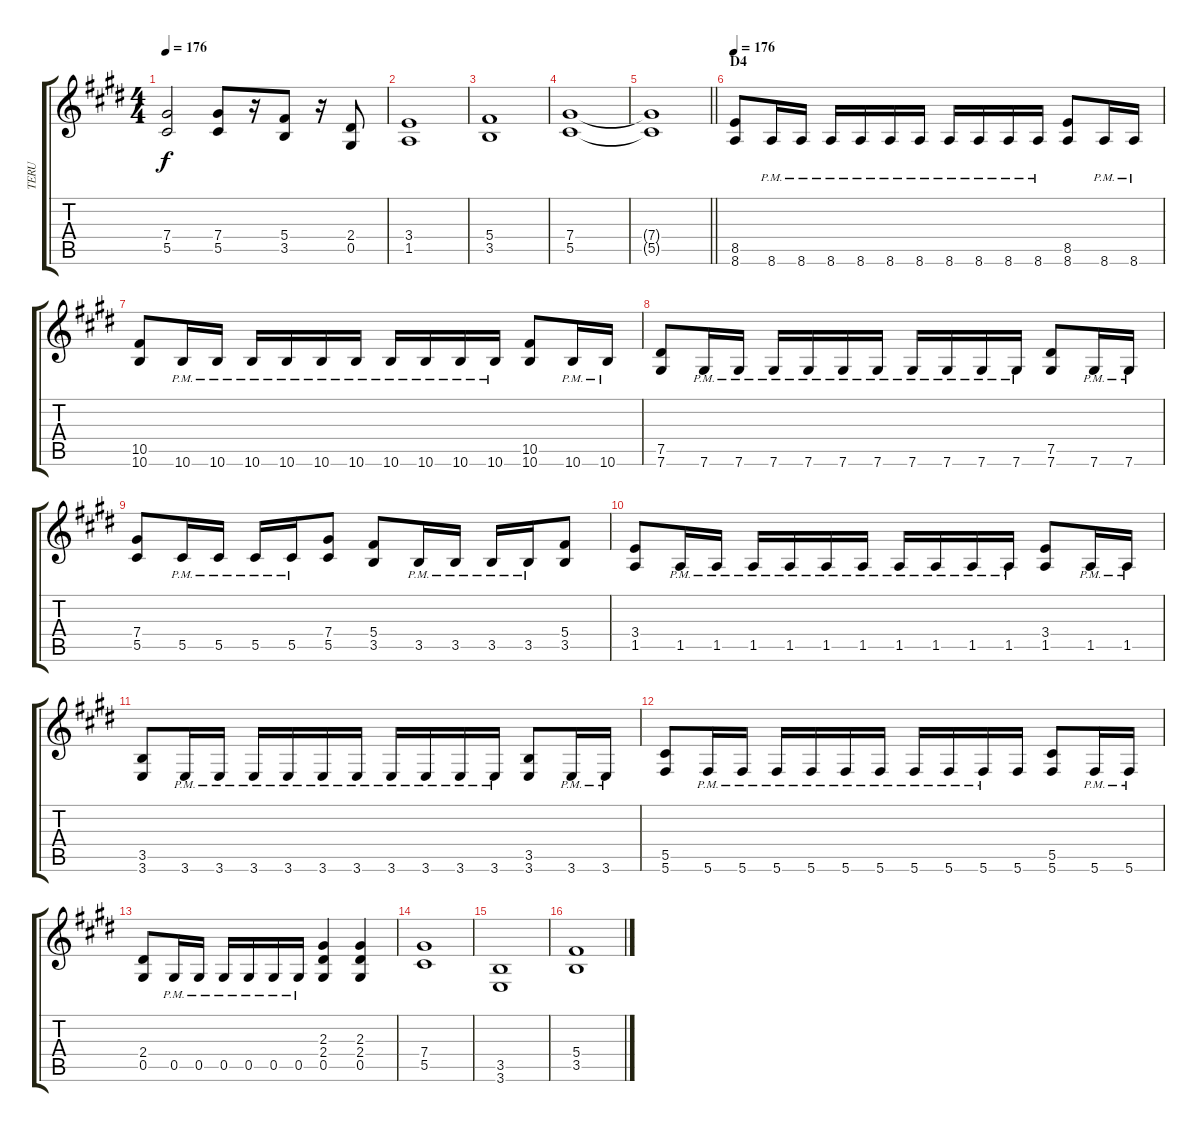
\track ("TERU" "TERU") {instrument distortionguitar}
\staff {score tabs}
\tuning (Eb4 Bb3 Gb3 Db3 Ab2 Db2) {hide}
\ts (4 4)
\tempo 176
\clef g2
\ks c#minor
(7.4 5.5).2{dy f} (7.4 5.5).8 r.16 (5.4 3.5).8 r.16 (2.4 0.5).8 |
(3.4 1.5).1 |
(5.4 3.5).1 |
(7.4 5.5).1 |
\barLineRight lightlight
(7.4{t} 5.5{t}).1 |
\section ("" "D4")
\tempo 176
(8.5 8.6).8 8.6{pm}.16 8.6{pm}.16 8.6{pm}.16 8.6{pm}.16 8.6{pm}.16 8.6{pm}.16 8.6{pm}.16 8.6{pm}.16 8.6{pm}.16 8.6{pm}.16 (8.5 8.6).8 8.6{pm}.16 8.6{pm}.16 |
(10.5 10.6).8 10.6{pm}.16 10.6{pm}.16 10.6{pm}.16 10.6{pm}.16 10.6{pm}.16 10.6{pm}.16 10.6{pm}.16 10.6{pm}.16 10.6{pm}.16 10.6{pm}.16 (10.5 10.6).8 10.6{pm}.16 10.6{pm}.16 |
(7.5 7.6).8 7.6{pm}.16 7.6{pm}.16 7.6{pm}.16 7.6{pm}.16 7.6{pm}.16 7.6{pm}.16 7.6{pm}.16 7.6{pm}.16 7.6{pm}.16 7.6{pm}.16 (7.5 7.6).8 7.6{pm}.16 7.6{pm}.16 |
(7.4 5.5).8 5.5{pm}.16 5.5{pm}.16 5.5{pm}.16 5.5{pm}.16 (7.4 5.5).8 (5.4 3.5).8 3.5{pm}.16 3.5{pm}.16 3.5{pm}.16 3.5{pm}.16 (5.4 3.5).8 |
(3.4 1.5).8{balance 3} 1.5{pm}.16 1.5{pm}.16 1.5{pm}.16 1.5{pm}.16 1.5{pm}.16 1.5{pm}.16 1.5{pm}.16 1.5{pm}.16 1.5{pm}.16 1.5{pm}.16 (3.4 1.5).8 1.5{pm}.16 1.5{pm}.16 |
(3.5 3.6).8 3.6{pm}.16 3.6{pm}.16 3.6{pm}.16 3.6{pm}.16 3.6{pm}.16 3.6{pm}.16 3.6{pm}.16 3.6{pm}.16 3.6{pm}.16 3.6{pm}.16 (3.5 3.6).8 3.6{pm}.16 3.6{pm}.16 |
(5.5 5.6).8 5.6{pm}.16 5.6{pm}.16 5.6{pm}.16 5.6{pm}.16 5.6{pm}.16 5.6{pm}.16 5.6{pm}.16 5.6{pm}.16 5.6{pm}.16 5.6.16 (5.5 5.6).8 5.6{pm}.16 5.6{pm}.16 |
(2.4 0.5).8 0.5{pm}.16 0.5{pm}.16 0.5{pm}.16 0.5{pm}.16 0.5{pm}.16 0.5{pm}.16 (2.3 2.4 0.5).4 (2.3 2.4 0.5).4 |
(7.4 5.5).1 |
(3.5 3.6).1 |
(5.4 3.5).1
